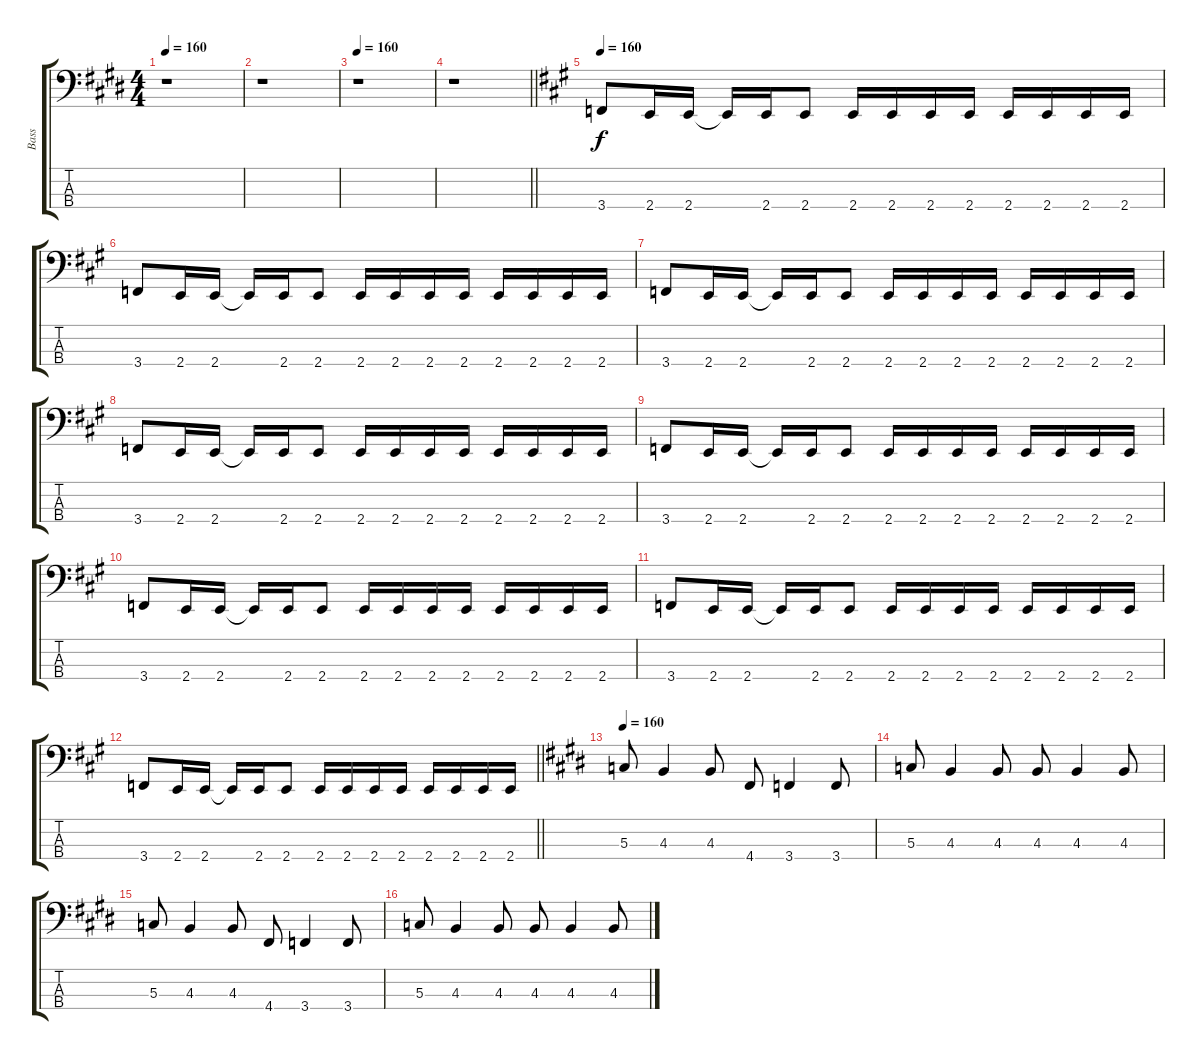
\track ("Bass" "Bass") {instrument electricbasspick}
\staff {score tabs}
\tuning (F2 C2 G1 D1) {hide}
\ts (4 4)
\tempo 160
\clef f4
\ks c#minor
r.1{dy f} |
r.1 |
\tempo 160
r.1 |
\barLineRight lightlight
r.1 |
\tempo 160
\ks f#minor
3.4.8 2.4.16 2.4.16 2.4{t}.16 2.4.16 2.4.8 2.4.16 2.4.16 2.4.16 2.4.16 2.4.16 2.4.16 2.4.16 2.4.16 |
3.4.8 2.4.16 2.4.16 2.4{t}.16 2.4.16 2.4.8 2.4.16 2.4.16 2.4.16 2.4.16 2.4.16 2.4.16 2.4.16 2.4.16 |
3.4.8 2.4.16 2.4.16 2.4{t}.16 2.4.16 2.4.8 2.4.16 2.4.16 2.4.16 2.4.16 2.4.16 2.4.16 2.4.16 2.4.16 |
3.4.8 2.4.16 2.4.16 2.4{t}.16 2.4.16 2.4.8 2.4.16 2.4.16 2.4.16 2.4.16 2.4.16 2.4.16 2.4.16 2.4.16 |
3.4.8 2.4.16 2.4.16 2.4{t}.16 2.4.16 2.4.8 2.4.16 2.4.16 2.4.16 2.4.16 2.4.16 2.4.16 2.4.16 2.4.16 |
3.4.8 2.4.16 2.4.16 2.4{t}.16 2.4.16 2.4.8 2.4.16 2.4.16 2.4.16 2.4.16 2.4.16 2.4.16 2.4.16 2.4.16 |
3.4.8 2.4.16 2.4.16 2.4{t}.16 2.4.16 2.4.8 2.4.16 2.4.16 2.4.16 2.4.16 2.4.16 2.4.16 2.4.16 2.4.16 |
\barLineRight lightlight
3.4.8 2.4.16 2.4.16 2.4{t}.16 2.4.16 2.4.8 2.4.16 2.4.16 2.4.16 2.4.16 2.4.16 2.4.16 2.4.16 2.4.16 |
\tempo 160
\ks c#minor
5.3.8 4.3.4 4.3.8 4.4.8 3.4.4 3.4.8 |
5.3.8 4.3.4 4.3.8 4.3.8 4.3.4 4.3.8 |
5.3.8 4.3.4 4.3.8 4.4.8 3.4.4 3.4.8 |
5.3.8 4.3.4 4.3.8 4.3.8 4.3.4 4.3.8
